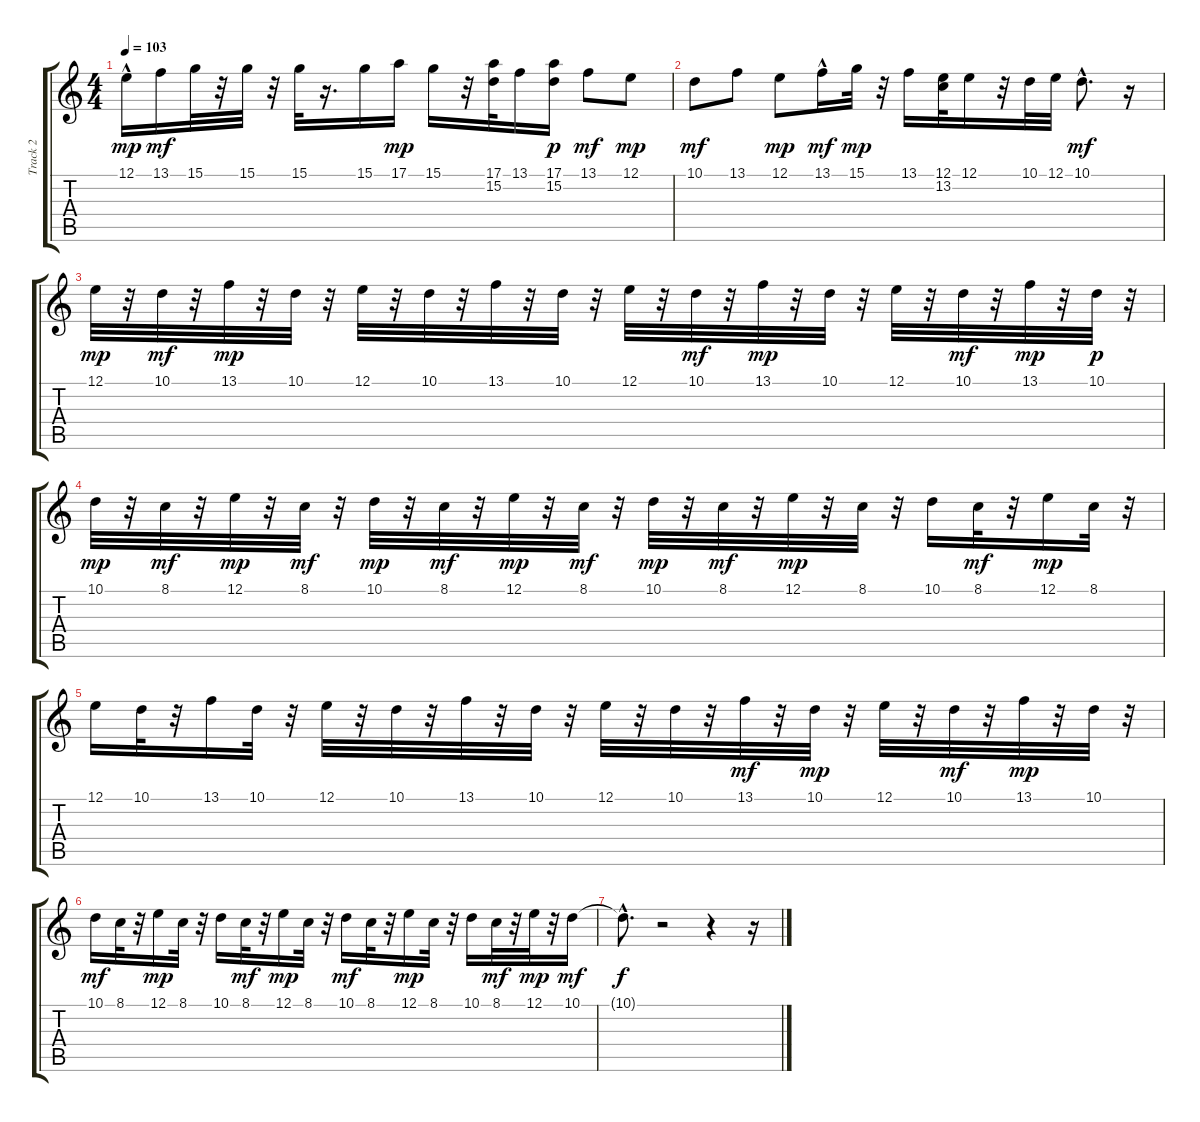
\track ("Track 2" "Track 2") {instrument bagpipe}
\staff {score tabs}
\tuning (E4 B3 G3 D3 A2 E2) {hide}
\ts (4 4)
\tempo 103
\clef g2
\ks c
12.1{hac}.16{dy mp} 13.1.16{dy mf} 15.1.32 r.32 15.1.32 r.32 15.1.32 r.16{d} 15.1.16 17.1.16{dy mp} 15.1.16 r.32 (17.1 15.2).32 13.1.16 (17.1 15.2).16{dy p} 13.1.8{dy mf} 12.1.8{dy mp} |
10.1.8{dy mf} 13.1.8 12.1.8{dy mp} 13.1{hac}.16{dy mf} 15.1.32{dy mp} r.32 13.1.16 (12.1 13.2).32 12.1.16 r.32 10.1.32 12.1.32 10.1{hac}.8{d dy mf} r.16 |
12.1.32{dy mp} r.32 10.1.32{dy mf} r.32 13.1.32{dy mp} r.32 10.1.32 r.32 12.1.32 r.32 10.1.32 r.32 13.1.32 r.32 10.1.32 r.32 12.1.32 r.32 10.1.32{dy mf} r.32 13.1.32{dy mp} r.32 10.1.32 r.32 12.1.32 r.32 10.1.32{dy mf} r.32 13.1.32{dy mp} r.32 10.1.32{dy p} r.32 |
10.1.32{dy mp} r.32 8.1.32{dy mf} r.32 12.1.32{dy mp} r.32 8.1.32{dy mf} r.32 10.1.32{dy mp} r.32 8.1.32{dy mf} r.32 12.1.32{dy mp} r.32 8.1.32{dy mf} r.32 10.1.32{dy mp} r.32 8.1.32{dy mf} r.32 12.1.32{dy mp} r.32 8.1.32 r.32 10.1.16 8.1.32{dy mf} r.32 12.1.16{dy mp} 8.1.32 r.32 |
12.1.16 10.1.32 r.32 13.1.16 10.1.32 r.32 12.1.32 r.32 10.1.32 r.32 13.1.32 r.32 10.1.32 r.32 12.1.32 r.32 10.1.32 r.32 13.1.32{dy mf} r.32 10.1.32{dy mp} r.32 12.1.32 r.32 10.1.32{dy mf} r.32 13.1.32{dy mp} r.32 10.1.32 r.32 |
10.1.16{dy mf} 8.1.32 r.32 12.1.16{dy mp} 8.1.32 r.32 10.1.16 8.1.32{dy mf} r.32 12.1.16{dy mp} 8.1.32 r.32 10.1.16{dy mf} 8.1.32 r.32 12.1.16{dy mp} 8.1.32 r.32 10.1.16 8.1.32{dy mf} r.32 12.1.32{dy mp} r.32 10.1.16{dy mf} |
10.1{hac t}.8{d dy f} r.2 r.4 r.16
